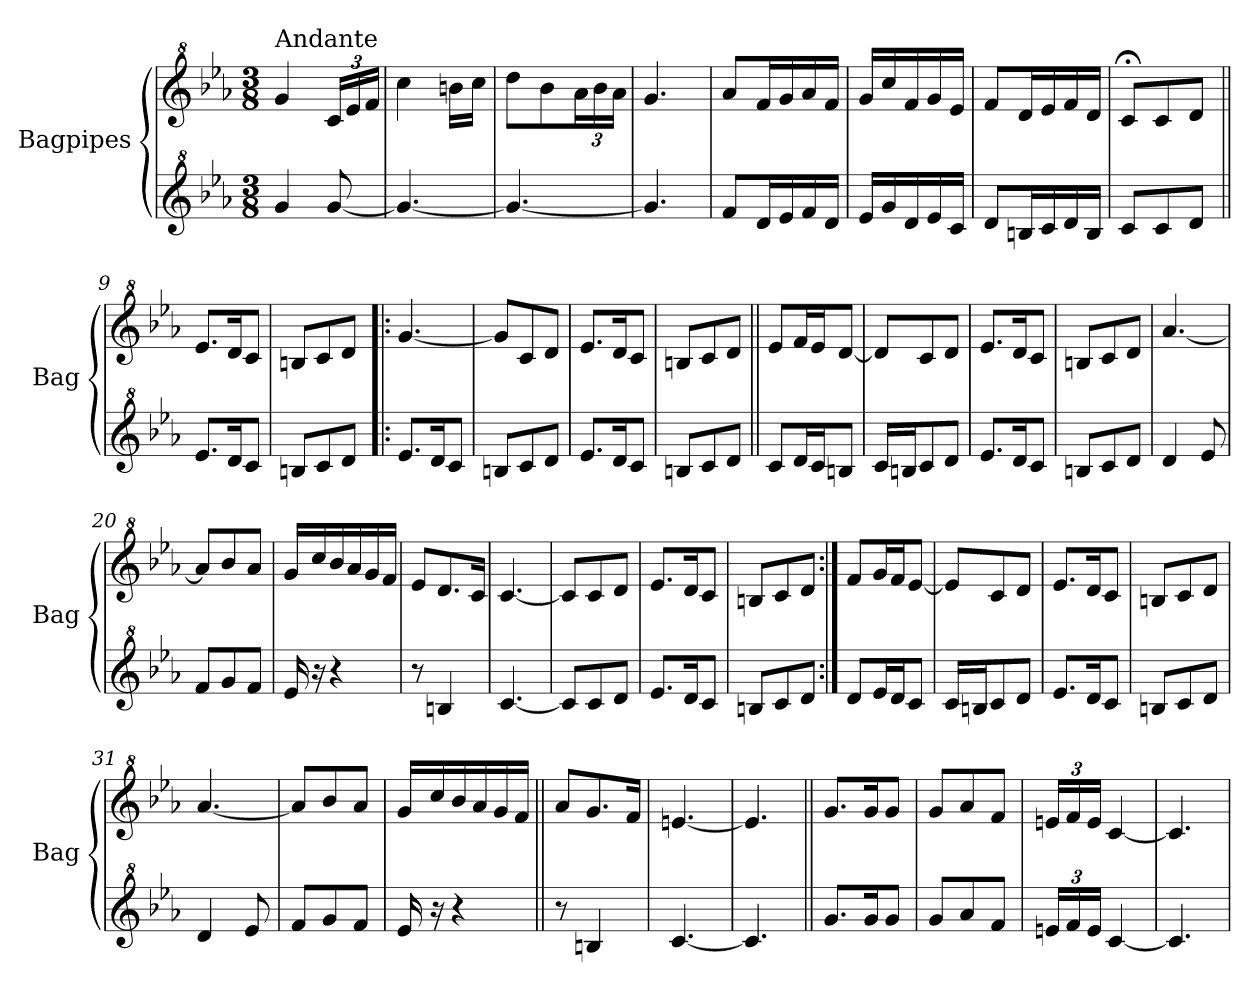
**kern	**kern
*part2	*part1
*staff2	*staff1
*I"Bagpipes	*I"Bagpipes
*I'Bag	*I'Bag
*clefG^2	*clefG^2
*k[b-e-a-]	*k[b-e-a-]
*E-:	*E-:
*M3/8	*M3/8
=1	=1
!	!LO:TX:a:t=Andante
4gg/	4gg/
*	*Xbrackettup
[8gg/	24cc/LL
.	24ee-/
.	24ff/JJ
=2	=2
4.gg/_	4ccc\
.	16bbn\LL
.	16ccc\JJ
=3	=3
4.gg/_	8ddd\L
.	8bb-\
.	24aa-\L
.	24bb-\
.	24aa-\JJ
=4	=4
4.gg/]	4.gg/
=5	=5
8ff/L	8aa-/L
16dd/L	16ff/L
16ee-/	16gg/
16ff/	16aa-/
16dd/JJ	16ff/JJ
=6	=6
16ee-/LL	16gg/LL
16gg/	16ccc/
16dd/	16ff/
16ee-/	16gg/
16cc/JJ	16ee-/JJ
=7	=7
8dd/L	8ff/L
16bn/L	16dd/L
16cc/	16ee-/
16dd/	16ff/
16b/JJ	16dd/JJ
=8	=8
8cc/L	8cc;</L
8cc/	8cc/
8dd/J	8dd/J
=9||	=9||
8.ee-/L	8.ee-/L
16dd/K	16dd/K
8cc/J	8cc/J
=10	=10
8bn/L	8bn/L
8cc/	8cc/
8dd/J	8dd/J
!!LO:LB:g=z
=11!|:	=11!|:
8.ee-/L	[4.gg/
16dd/K	.
8cc/J	.
=12	=12
8bn/L	8gg/L]
8cc/	8cc/
8dd/J	8dd/J
=13	=13
8.ee-/L	8.ee-/L
16dd/K	16dd/K
8cc/J	8cc/J
=14	=14
8bn/L	8bn/L
8cc/	8cc/
8dd/J	8dd/J
=15||	=15||
8cc/L	8ee-/L
16dd/L	16ff/L
16cc/J	16ee-/J
8bn/J	[8dd/J
=16	=16
16cc/LL	8dd/L]
16bn/J	.
8cc/	8cc/
8dd/J	8dd/J
=17	=17
8.ee-/L	8.ee-/L
16dd/K	16dd/K
8cc/J	8cc/J
=18	=18
8bn/L	8bn/L
8cc/	8cc/
8dd/J	8dd/J
=19	=19
4dd/	[4.aa-/
8ee-/	.
=20	=20
8ff/L	8aa-/L]
8gg/	8bb-/
8ff/J	8aa-/J
=21	=21
16ee-/	16gg/LL
16r	16ccc/
4r	16bb-/
.	16aa-/
.	16gg/
.	16ff/JJ
!!LO:LB:g=z
=22	=22
8r	8ee-/L
4bn/	8.dd/
.	16cc/Jk
=23	=23
[4.cc/	[4.cc/
=24	=24
8cc/L]	8cc/L]
8cc/	8cc/
8dd/J	8dd/J
=25	=25
8.ee-/L	8.ee-/L
16dd/K	16dd/K
8cc/J	8cc/J
=26	=26
8bn/L	8bn/L
8cc/	8cc/
8dd/J	8dd/J
=27:|!	=27:|!
8dd/L	8ff/L
16ee-/L	16gg/L
16dd/J	16ff/J
8cc/J	[8ee-/J
=28	=28
16cc/LL	8ee-/L]
16bn/J	.
8cc/	8cc/
8dd/J	8dd/J
=29	=29
8.ee-/L	8.ee-/L
16dd/K	16dd/K
8cc/J	8cc/J
=30	=30
8bn/L	8bn/L
8cc/	8cc/
8dd/J	8dd/J
=31	=31
4dd/	[4.aa-/
8ee-/	.
=32	=32
8ff/L	8aa-/L]
8gg/	8bb-/
8ff/J	8aa-/J
!!LO:LB:g=z
=33	=33
16ee-/	16gg/LL
16r	16ccc/
4r	16bb-/
.	16aa-/
.	16gg/
.	16ff/JJ
=34||	=34||
8r	8aa-/L
4bn/	8.gg/
.	16ff/Jk
=35	=35
[4.cc/	[4.een/
=36	=36
4.cc/]	4.ee/]
=37||	=37||
8.gg/L	8.gg/L
16gg/K	16gg/K
8gg/J	8gg/J
=38	=38
8gg/L	8gg/L
8aa-/	8aa-/
8ff/J	8ff/J
=39	=39
*Xbrackettup	*
24een/LL	24een/LL
24ff/	24ff/
24ee/JJ	24ee/JJ
[4cc/	[4cc/
=40	=40
4.cc/]	4.cc/]
=	=
*-	*-
